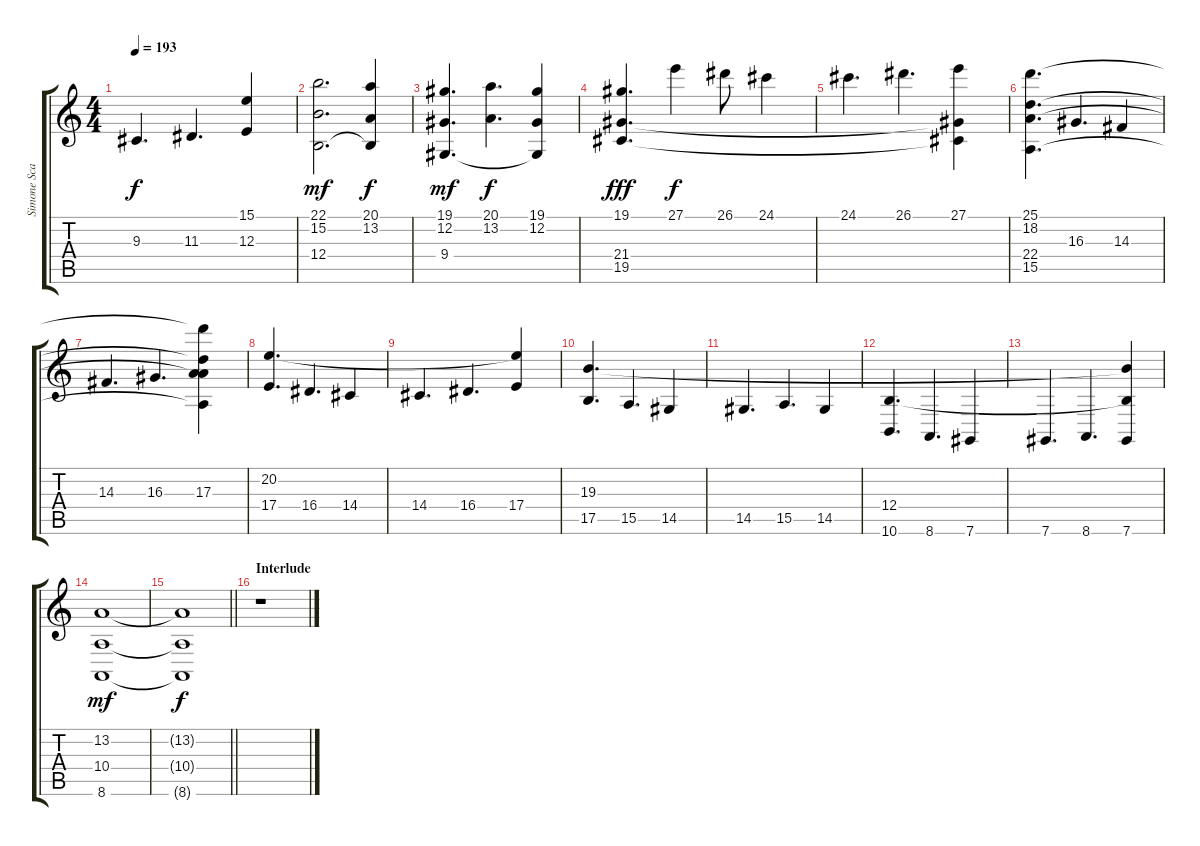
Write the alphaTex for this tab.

\track ("Simone Scazzocchio (Synth)" "Simone Sca") {instrument stringensemble1}
\staff {score tabs}
\tuning (Db4 Ab3 E3 B2 Gb2 Db2) {hide}
\ts (4 4)
\tempo 193
\clef g2
\ks c
9.3.4{d dy f} 11.3.4{d} (15.1{t} 12.3).4 |
(22.1 15.2 12.4).2{d dy mf} (20.1 13.2 12.4{t}).4{dy f} |
(19.1 12.2 9.4).4{d dy mf} (20.1 13.2).4{d dy f} (19.1 12.2 9.4{t}).4 |
(19.1 21.4 19.5).4{d dy fff} 27.1.4{dy f} 26.1.8 24.1.4 |
24.1.4{d} 26.1.4{d} (27.1 21.4{t} 19.5{t}).4 |
(25.1 18.2 22.4 15.5).4{d} 16.3.4{d} 14.3.4 |
14.3.4{d} 16.3.4{d} (25.1{t} 18.2{t} 17.3 22.4{t} 15.5{t}).4 |
(20.2 17.4).4{d} 16.4.4{d} 14.4.4 |
14.4.4{d} 16.4.4{d} (20.2{t} 17.4).4 |
(19.3 17.5).4{d} 15.5.4{d} 14.5.4 |
14.5.4{d} 15.5.4{d} 14.5.4 |
(12.4 10.6).4{d} 8.6.4{d} 7.6.4 |
7.6.4{d} 8.6.4{d} (19.3{t} 12.4{t} 7.6).4 |
(13.2 10.4 8.6).1{dy mf} |
\barLineRight lightlight
(13.2{t} 10.4{t} 8.6{t}).1{dy f} |
\section ("" "Interlude")
r.1
